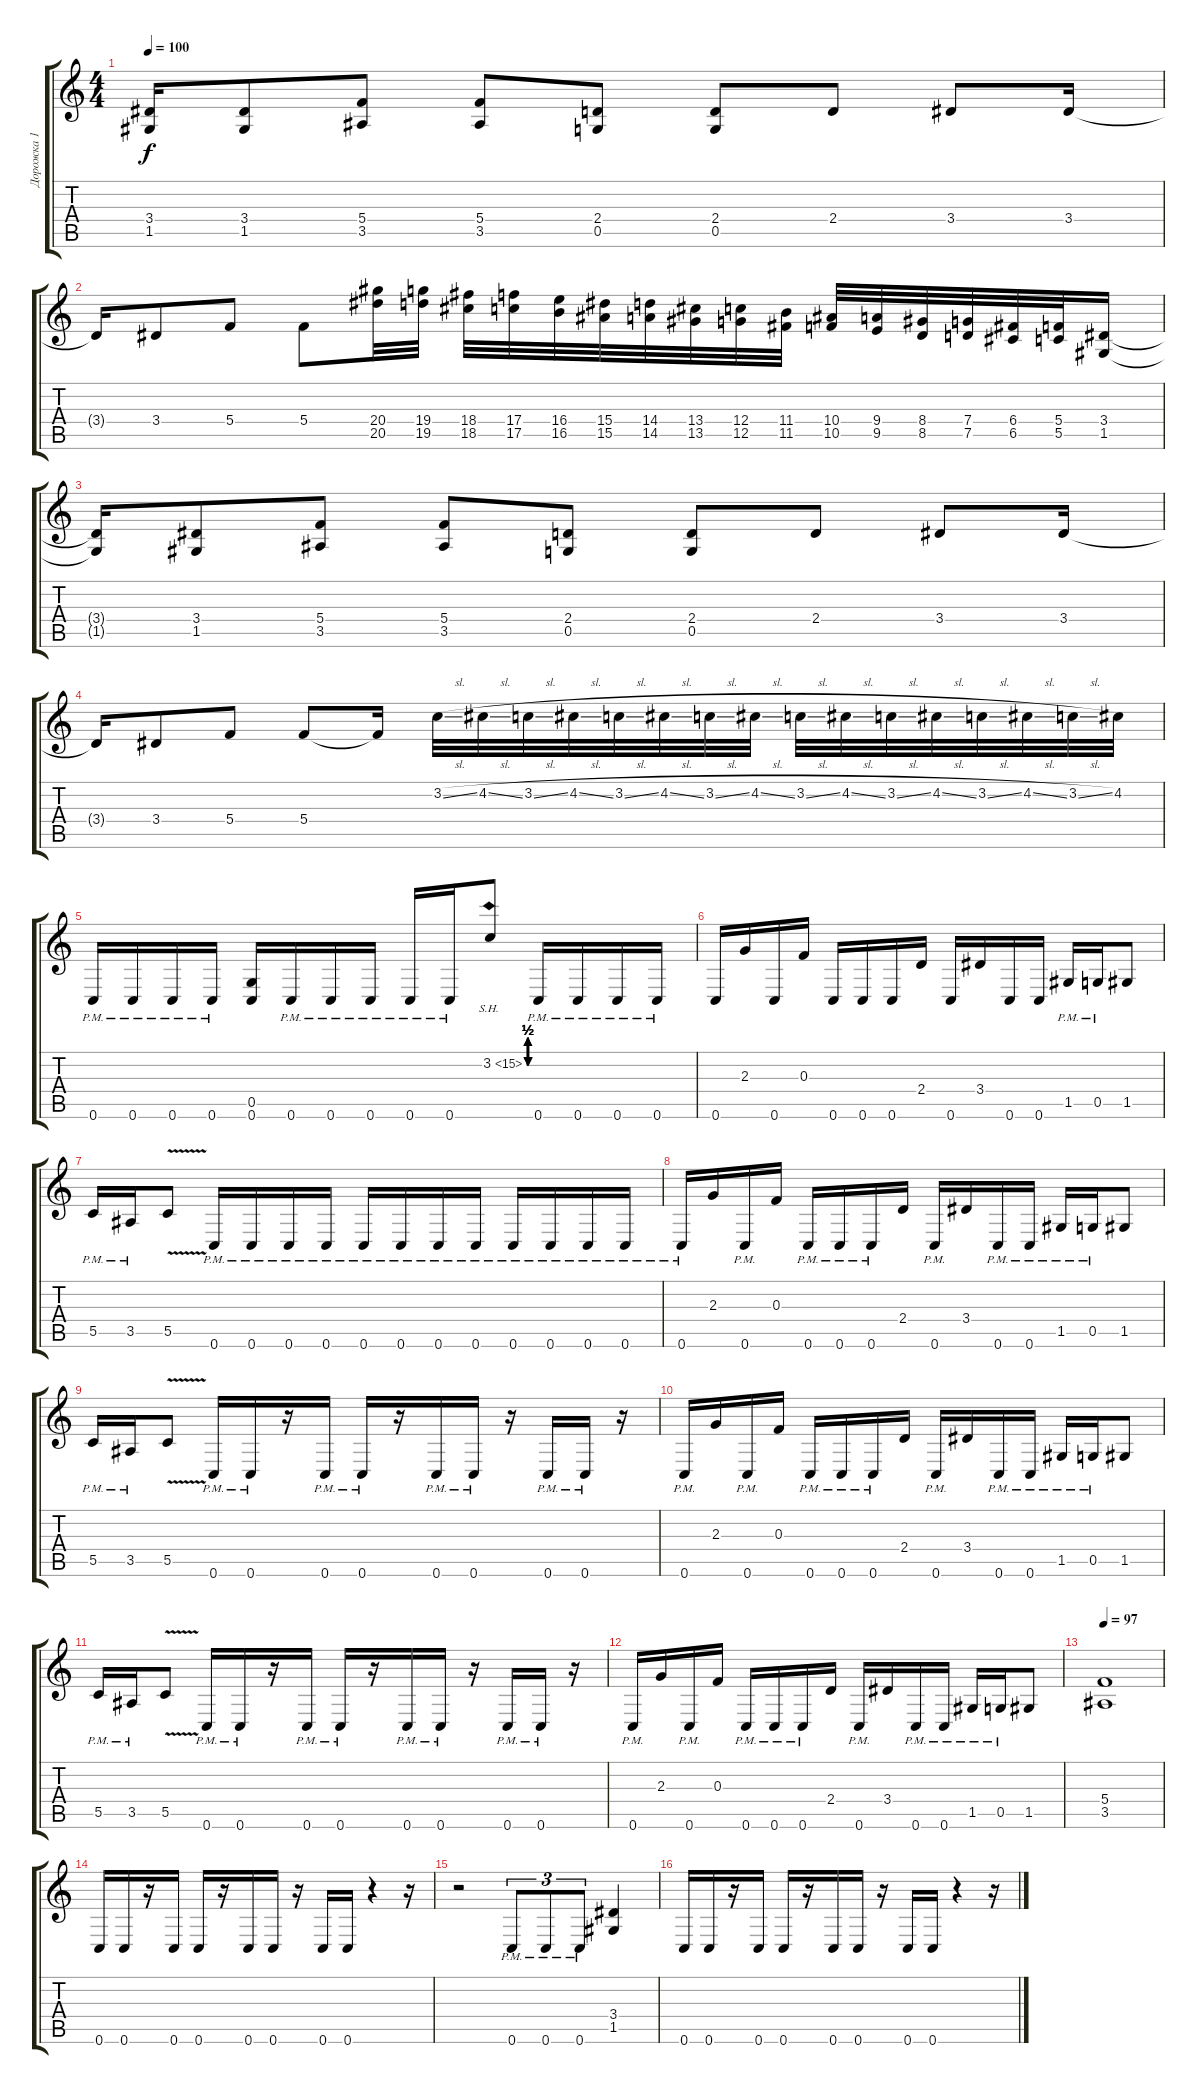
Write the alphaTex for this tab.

\track ("Дорожка 1" "Дорожка 1") {instrument overdrivenguitar}
\staff {score tabs}
\tuning (D4 A3 F3 C3 G2 C2) {hide}
\ts (4 4)
\tempo 100
\clef g2
\ks c
(3.4{t} 1.5{t}).16{dy f} (3.4 1.5).8 (5.4 3.5).8 (5.4 3.5).8 (2.4 0.5).8 (2.4 0.5).8 2.4.8 3.4.8 3.4.16 |
3.4{t}.16 3.4.8 5.4.8 5.4.8 (20.4 20.5).32 (19.4 19.5).32 (18.4 18.5).32 (17.4 17.5).32 (16.4 16.5).32 (15.4 15.5).32 (14.4 14.5).32 (13.4 13.5).32 (12.4 12.5).32 (11.4 11.5).32 (10.4 10.5).32 (9.4 9.5).32 (8.4 8.5).32 (7.4 7.5).32 (6.4 6.5).32 (5.4 5.5).32 (3.4 1.5).16 |
(3.4{t} 1.5{t}).16 (3.4 1.5).8 (5.4 3.5).8 (5.4 3.5).8 (2.4 0.5).8 (2.4 0.5).8 2.4.8 3.4.8 3.4.16 |
3.4{t}.16 3.4.8 5.4.8 5.4.8 5.4{t}.16 3.2{sl}.32 4.2{sl}.32 3.2{sl}.32 4.2{sl}.32 3.2{sl}.32 4.2{sl}.32 3.2{sl}.32 4.2{sl}.32 3.2{sl}.32 4.2{sl}.32 3.2{sl}.32 4.2{sl}.32 3.2{sl}.32 4.2{sl}.32 3.2{sl}.32 4.2.32 |
0.6{pm}.16 0.6{pm}.16 0.6{pm}.16 0.6{pm}.16 (0.5 0.6).16 0.6{pm}.16 0.6{pm}.16 0.6{pm}.16 0.6{pm}.16 0.6{pm}.16 3.2{be (custom 0 0 5 2 7 0 9 2 11 0 13 2 15 0 17 2 20 0 24 2 30 0 60 0) sh 12}.8 0.6{pm}.16 0.6{pm}.16 0.6{pm}.16 0.6{pm}.16 |
0.6.16 2.3.16 0.6.16 0.3.16 0.6.16 0.6.16 0.6.16 2.4.16 0.6.16 3.4.16 0.6.16 0.6.16 1.5{pm}.16 0.5{pm}.16 1.5.8 |
5.5{pm}.16 3.5{pm}.16 5.5{v}.8 0.6{pm}.16 0.6{pm}.16 0.6{pm}.16 0.6{pm}.16 0.6{pm}.16 0.6{pm}.16 0.6{pm}.16 0.6{pm}.16 0.6{pm}.16 0.6{pm}.16 0.6{pm}.16 0.6{pm}.16 |
0.6{pm}.16 2.3.16 0.6{pm}.16 0.3.16 0.6{pm}.16 0.6{pm}.16 0.6{pm}.16 2.4.16 0.6{pm}.16 3.4.16 0.6{pm}.16 0.6{pm}.16 1.5{pm}.16 0.5{pm}.16 1.5.8 |
5.5{pm}.16 3.5{pm}.16 5.5{v}.8 0.6{pm}.16 0.6{pm}.16 r.16 0.6{pm}.16 0.6{pm}.16 r.16 0.6{pm}.16 0.6{pm}.16 r.16 0.6{pm}.16 0.6{pm}.16 r.16 |
0.6{pm}.16 2.3.16 0.6{pm}.16 0.3.16 0.6{pm}.16 0.6{pm}.16 0.6{pm}.16 2.4.16 0.6{pm}.16 3.4.16 0.6{pm}.16 0.6{pm}.16 1.5{pm}.16 0.5{pm}.16 1.5.8 |
5.5{pm}.16 3.5{pm}.16 5.5{v}.8 0.6{pm}.16 0.6{pm}.16 r.16 0.6{pm}.16 0.6{pm}.16 r.16 0.6{pm}.16 0.6{pm}.16 r.16 0.6{pm}.16 0.6{pm}.16 r.16 |
0.6{pm}.16 2.3.16 0.6{pm}.16 0.3.16 0.6{pm}.16 0.6{pm}.16 0.6{pm}.16 2.4.16 0.6{pm}.16 3.4.16 0.6{pm}.16 0.6{pm}.16 1.5{pm}.16 0.5{pm}.16 1.5.8 |
\tempo 97
(5.4 3.5).1 |
0.6.16 0.6.16 r.16 0.6.16 0.6.16 r.16 0.6.16 0.6.16 r.16 0.6.16 0.6.16 r.4 r.16 |
r.2 0.6{pm}.8{tu (3 2)} 0.6{pm}.8{tu (3 2)} 0.6{pm}.8{tu (3 2)} (3.4 1.5).4 |
0.6.16 0.6.16 r.16 0.6.16 0.6.16 r.16 0.6.16 0.6.16 r.16 0.6.16 0.6.16 r.4 r.16
